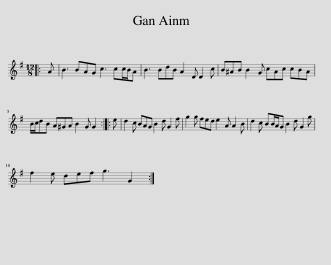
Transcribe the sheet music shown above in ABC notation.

X:1
L:1/8
M:12/8
I:linebreak $
K:G
V:1 treble
V:1
|: A | B3 BAG c3 cc/B/A | B3 BdB A2 D D2 c | B^AB B2 G cAc cBA |$ B/c/dB A^GA B2 G G2 :: %5
 e | d2 c BAG B2 d G2 f | g2 g fed e2 A A2 B | d2 c BB/A/G B2 d G2 g |$ f2 e def g3 G2 :| %10
